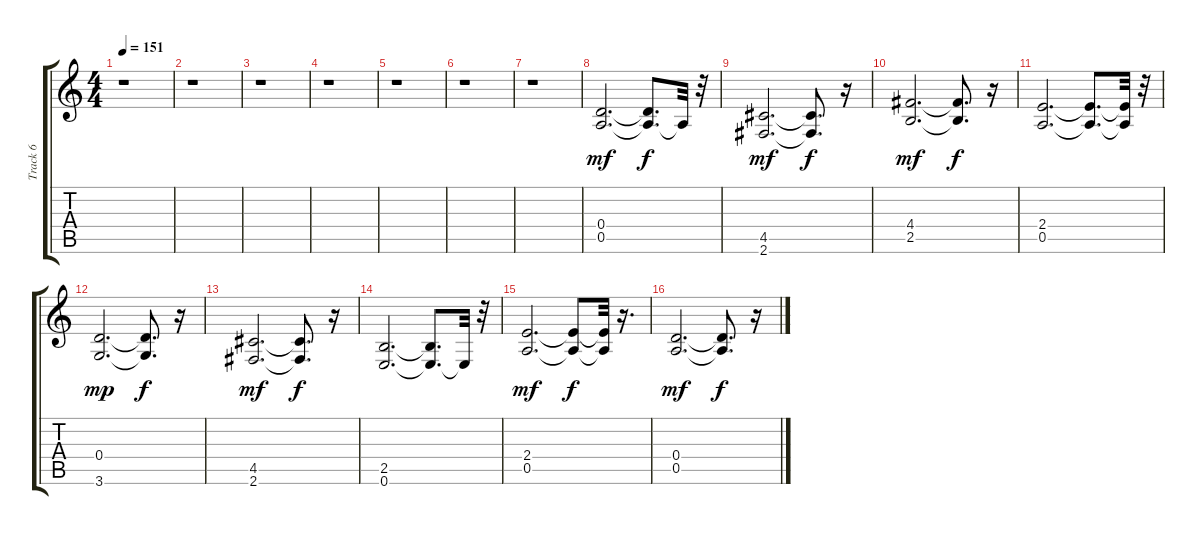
\track ("Track 6" "Track 6") {instrument distortionguitar}
\staff {score tabs}
\tuning (E4 B3 G3 D3 A2 E2) {hide}
\ts (4 4)
\tempo 151
\clef g2
\ks c
r.1{dy f} |
r.1 |
r.1 |
r.1 |
r.1 |
r.1 |
r.1 |
(0.4 0.5).2{d dy mf volume 7} (0.4{t} 0.5{t}).8{d dy f} 0.5{t}.32 r.32 |
(4.5 2.6).2{d dy mf} (4.5{t} 2.6{t}).8{d dy f} r.16 |
(4.4 2.5).2{d dy mf} (4.4{t} 2.5{t}).8{d dy f} r.16 |
(2.4 0.5).2{d} (2.4{t} 0.5{t}).8{d} (2.4{t} 0.5{t}).32 r.32 |
(0.4 3.6).2{d dy mp} (0.4{t} 3.6{t}).8{d dy f} r.16 |
(4.5 2.6).2{d dy mf} (4.5{t} 2.6{t}).8{d dy f} r.16 |
(2.5 0.6).2{d} (2.5{t} 0.6{t}).8{d} 0.6{t}.32 r.32 |
(2.4 0.5).2{d dy mf} (2.4{t} 0.5{t}).8{dy f} (2.4{t} 0.5{t}).32 r.16{d} |
(0.4 0.5).2{d dy mf} (0.4{t} 0.5{t}).8{d dy f} r.16
